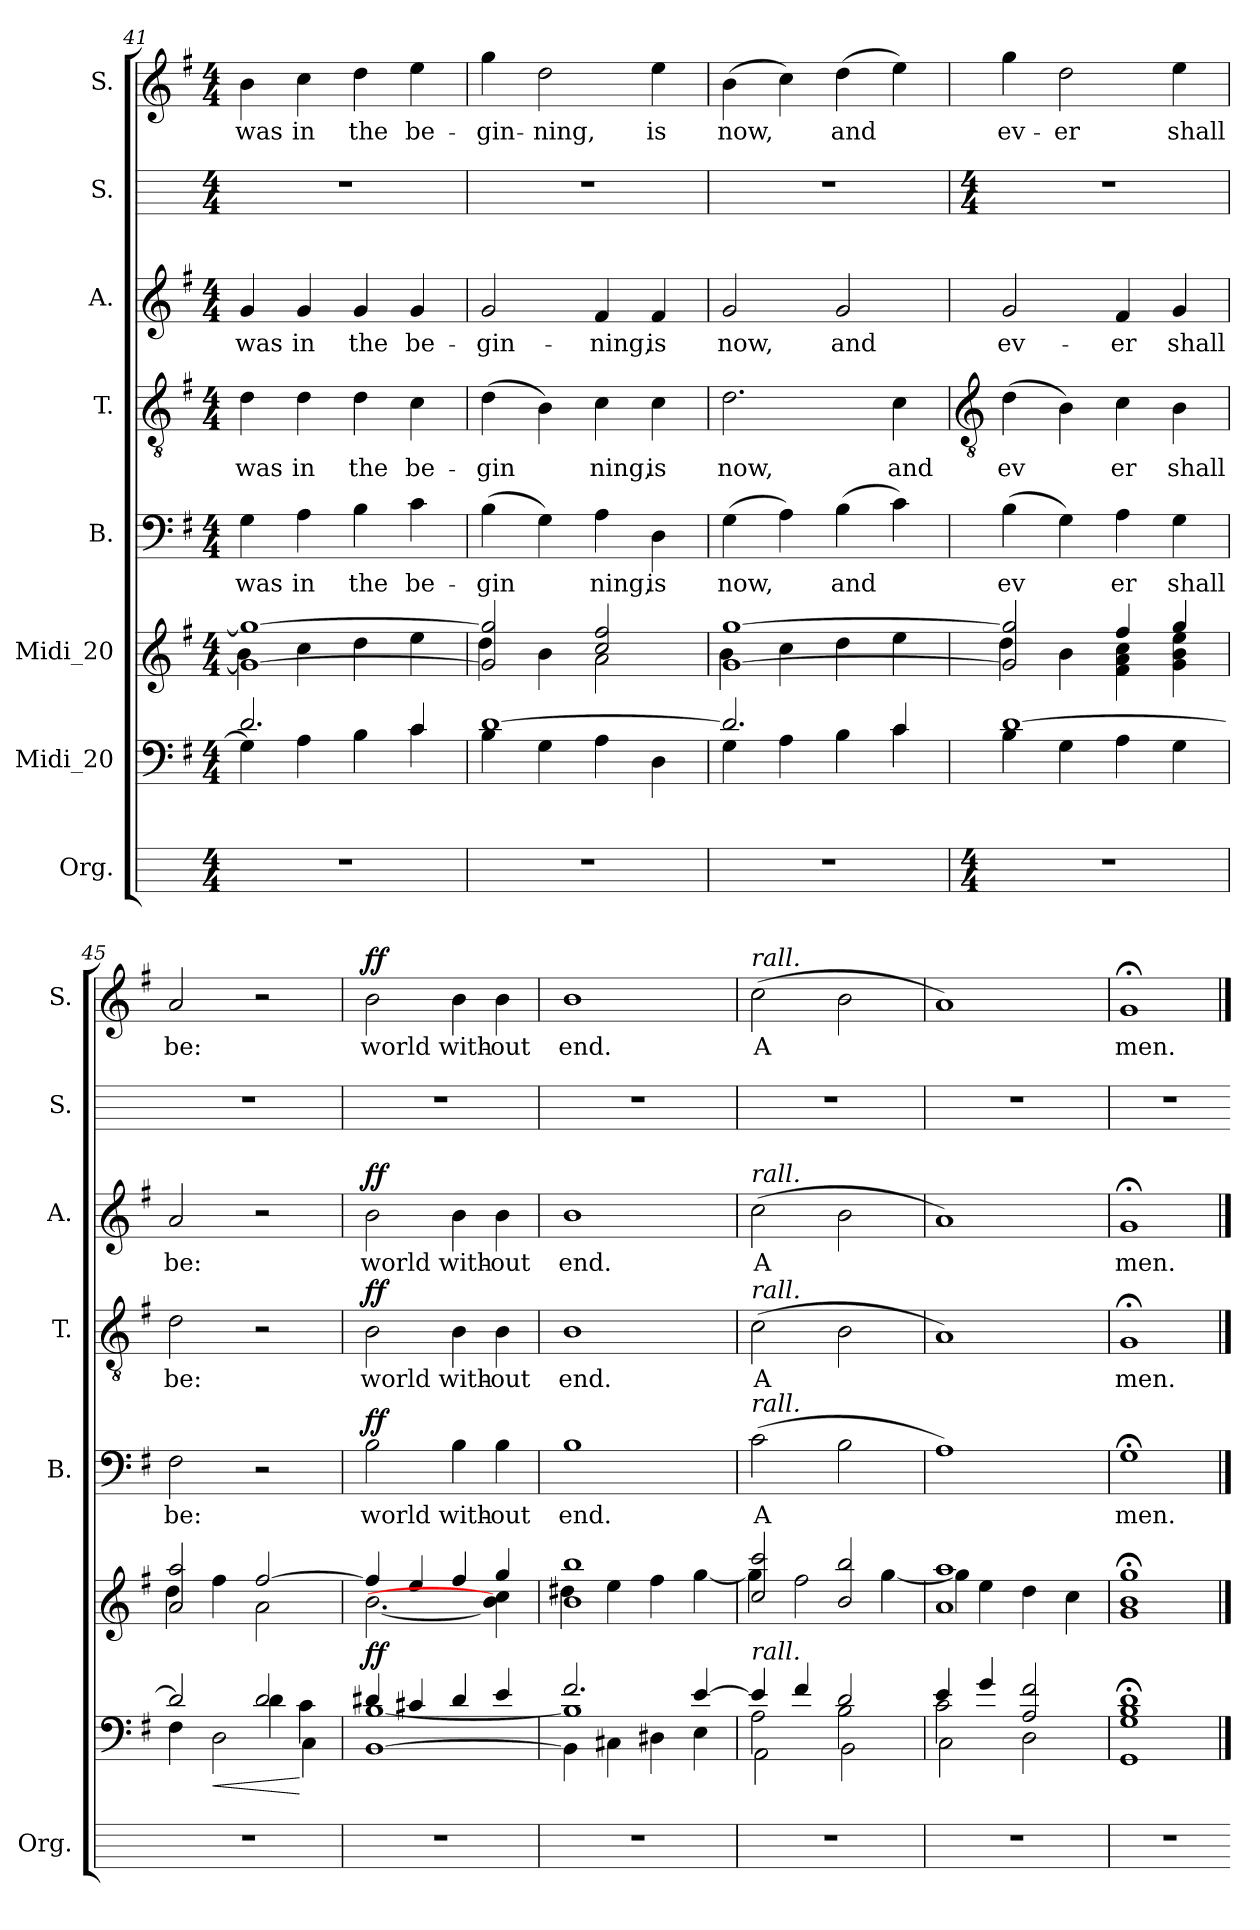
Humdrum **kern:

**kern	**kern	**dynam	**kern	**kern	**text	**dynam	**kern	**text	**dynam	**kern	**text	**dynam	**kern	**kern	**text	**dynam
*part8	*part7	*part7	*part6	*part5	*part5	*part5	*part4	*part4	*part4	*part3	*part3	*part3	*part2	*part1	*part1	*part1
*staff8	*staff7	*staff7	*staff6	*staff5	*staff5	*staff5	*staff4	*staff4	*staff4	*staff3	*staff3	*staff3	*staff2	*staff1	*staff1	*staff1
*I"Org.	*I"Midi_20	*	*I"Midi_20	*I"B.	*	*	*I"T.	*	*	*I"A.	*	*	*I"S.	*I"S.	*	*
*I'Org.	*	*	*	*I'B.	*	*	*I'T.	*	*	*I'A.	*	*	*I'S.	*I'S.	*	*
*	*clefF4	*	*clefG2	*clefF4	*	*	*clefGv2	*	*	*clefG2	*	*	*	*clefG2	*	*
*	*k[f#]	*	*k[f#]	*k[f#]	*	*	*k[f#]	*	*	*k[f#]	*	*	*	*k[f#]	*	*
*	*G:	*	*G:	*G:	*	*	*G:	*	*	*G:	*	*	*	*G:	*	*
*M4/4	*M4/4	*	*M4/4	*M4/4	*	*	*M4/4	*	*	*M4/4	*	*	*M4/4	*M4/4	*	*
=41	=41	=41	=41	=41	=41	=41	=41	=41	=41	=41	=41	=41	=41	=41	=41	=41
*	*^	*	*^	*	*	*	*	*	*	*	*	*	*	*	*	*
*	*	*^	*	*	*	*	*	*	*	*	*	*	*	*	*	*	*	*
!	!	!	!	!	!	!	!	!LO:LY:b	!	!	!LO:LY:b	!	!	!LO:LY:b	!	!	!	!LO:LY:b	!
1r	2.d/	1ryy	4G\]	.	1g/_ 1gg/_	4b\	4G	was	.	4d	was	.	4g	was	.	1r	4b	was	.
!	!	!	!	!	!	!	!	!LO:LY:b	!	!	!LO:LY:b	!	!	!LO:LY:b	!	!	!	!LO:LY:b	!
.	.	.	4A\	.	.	4cc\	4A	in	.	4d	in	.	4g	in	.	.	4cc	in	.
!	!	!	!	!	!	!	!	!LO:LY:b	!	!	!LO:LY:b	!	!	!LO:LY:b	!	!	!	!LO:LY:b	!
.	.	.	4B\	.	.	4dd\	4B	the	.	4d	the	.	4g	the	.	.	4dd	the	.
!	!	!	!	!	!	!	!	!LO:LY:b	!	!	!LO:LY:b	!	!	!LO:LY:b	!	!	!	!LO:LY:b	!
.	4c/	.	4c\	.	.	4ee\	4c	be-	.	4c	be-	.	4g	be-	.	.	4ee	be-	.
=42	=42	=42	=42	=42	=42	=42	=42	=42	=42	=42	=42	=42	=42	=42	=42	=42	=42	=42	=42
!	!	!	!	!	!	!	!	!LO:LY:b	!	!	!LO:LY:b	!	!	!LO:LY:b	!	!	!	!LO:LY:b	!
1r	[1d/	1ryy	4B\	.	2g/] 2gg/]	4dd\	(>4B	-gin	.	(>4d	-gin	.	2g	-gin-	.	1r	4gg	-gin-	.
!	!	!	!	!	!	!	!	!	!	!	!	!	!	!	!	!	!	!LO:LY:b	!
.	.	.	4G\	.	.	4b\	4G)	.	.	4B)	.	.	.	.	.	.	2dd	-ning,	.
!	!	!	!	!	!	!	!	!LO:LY:b	!	!	!LO:LY:b	!	!	!LO:LY:b	!	!	!	!	!
.	.	.	4A\	.	2cc/ 2ff#/	2a\	4A	ning,	.	4c	ning,	.	4f#	-ning,	.	.	.	.	.
!	!	!	!	!	!	!	!	!LO:LY:b	!	!	!LO:LY:b	!	!	!LO:LY:b	!	!	!	!LO:LY:b	!
.	.	.	4D\	.	.	.	4D	is	.	4c	is	.	4f#	is	.	.	4ee	is	.
=43	=43	=43	=43	=43	=43	=43	=43	=43	=43	=43	=43	=43	=43	=43	=43	=43	=43	=43	=43
!	!	!	!	!	!	!	!	!LO:LY:b	!	!	!LO:LY:b	!	!	!LO:LY:b	!	!	!	!LO:LY:b	!
1r	2.d/]	1ryy	4G\	.	[1g/ [1gg/	4b\	(>4G	now,	.	2.d	now,	.	2g	now,	.	1r	(>4b	now,	.
.	.	.	4A\	.	.	4cc\	4A)	.	.	.	.	.	.	.	.	.	4cc)	.	.
!	!	!	!	!	!	!	!	!LO:LY:b	!	!	!	!	!	!LO:LY:b	!	!	!	!LO:LY:b	!
.	.	.	4B\	.	.	4dd\	(>4B	and	.	.	.	.	2g	and	.	.	(>4dd	and	.
!	!	!	!	!	!	!	!	!	!	!	!LO:LY:b	!	!	!	!	!	!	!	!
.	4c/	.	4c\	.	.	4ee\	4c)	.	.	4c	and	.	.	.	.	.	4ee)	.	.
!!LO:LB:g=z
=44	=44	=44	=44	=44	=44	=44	=44	=44	=44	=44	=44	=44	=44	=44	=44	=44	=44	=44	=44
*	*	*	*	*	*	*	*	*	*	*clefGv2	*	*	*	*	*	*	*	*	*
*M4/4	*	*	*	*	*	*	*	*	*	*	*	*	*	*	*	*M4/4	*	*	*
!	!	!	!	!	!	!	!	!LO:LY:b	!	!	!LO:LY:b	!	!	!LO:LY:b	!	!	!	!LO:LY:b	!
1r	[1d/	1ryy	4B\	.	2g/] 2gg/]	4dd\	(>4B	ev	.	(>4d	ev	.	2g	ev-	.	1r	4gg	ev-	.
!	!	!	!	!	!	!	!	!	!	!	!	!	!	!	!	!	!	!LO:LY:b	!
.	.	.	4G\	.	.	4b\	4G)	.	.	4B)	.	.	.	.	.	.	2dd	-er	.
!	!	!	!	!	!	!	!	!LO:LY:b	!	!	!LO:LY:b	!	!	!LO:LY:b	!	!	!	!	!
.	.	.	4A\	.	4ff#/	4f#\ 4a\ 4cc\	4A	er	.	4c	er	.	4f#	-er	.	.	.	.	.
!	!	!	!	!	!	!	!	!LO:LY:b	!	!	!LO:LY:b	!	!	!LO:LY:b	!	!	!	!LO:LY:b	!
.	.	.	4G\	.	4gg/	4g\ 4b\ 4ee\	4G	shall	.	4B	shall	.	4g	shall	.	.	4ee	shall	.
=45	=45	=45	=45	=45	=45	=45	=45	=45	=45	=45	=45	=45	=45	=45	=45	=45	=45	=45	=45
!	!	!	!	!	!	!	!	!LO:LY:b	!	!	!LO:LY:b	!	!	!LO:LY:b	!	!	!	!LO:LY:b	!
1r	2d/]	2ryy	4F#\	.	2a/ 2aa/	4dd\	2F#	be:	.	2d	be:	.	2a	be:	.	1r	2a	be:	.
!	!	!	!	!LO:HP:b	!	!	!	!	!	!	!	!	!	!	!	!	!	!	!
.	.	.	2D\	<	.	4ff#\	.	.	.	.	.	.	.	.	.	.	.	.	.
.	2d/	4d\	.	.	[2ff#/	2a\	2r	.	.	2r	.	.	2r	.	.	.	2r	.	.
.	.	4c\	4C\	[	.	.	.	.	.	.	.	.	.	.	.	.	.	.	.
=46	=46	=46	=46	=46	=46	=46	=46	=46	=46	=46	=46	=46	=46	=46	=46	=46	=46	=46	=46
!	!	!	!	!LO:DY:a	!	!	!	!LO:LY:b	!LO:DY:a	!	!LO:LY:b	!LO:DY:a	!	!LO:LY:b	!LO:DY:a	!	!	!LO:LY:b	!LO:DY:a
1r	4d#X/	[1B\	[1BB\	ff	4ff#/]	[2.b\	2B	world	ff	2B	world	ff	2b	world	ff	1r	2b	world	ff
.	4c#X/	.	.	.	4ee/	.	.	.	.	.	.	.	.	.	.	.	.	.	.
!	!	!	!	!	!	!	!	!LO:LY:b	!	!	!LO:LY:b	!	!	!LO:LY:b	!	!	!	!LO:LY:b	!
.	4d#/	.	.	.	4ff#/	.	4B	with-	.	4B	with-	.	4b	with-	.	.	4b	with-	.
!	!	!	!	!	!	!	!	!LO:LY:b	!	!	!LO:LY:b	!	!	!LO:LY:b	!	!	!	!LO:LY:b	!
.	4e/	.	.	.	4gg/	4b\] 4cc#\]	4B	-out	.	4B	-out	.	4b	-out	.	.	4b	-out	.
=47	=47	=47	=47	=47	=47	=47	=47	=47	=47	=47	=47	=47	=47	=47	=47	=47	=47	=47	=47
!	!	!	!	!	!	!	!	!LO:LY:b	!	!	!LO:LY:b	!	!	!LO:LY:b	!	!	!	!LO:LY:b	!
1r	2.f#/	1B\]	4BB\]	.	1b/ 1bb/	4dd#X\	1B	end.	.	1B	end.	.	1b	end.	.	1r	1b	end.	.
.	.	.	4C#X\	.	.	4ee\	.	.	.	.	.	.	.	.	.	.	.	.	.
.	.	.	4D#X\	.	.	4ff#\	.	.	.	.	.	.	.	.	.	.	.	.	.
.	[4e/	.	4E\	.	.	[4gg\	.	.	.	.	.	.	.	.	.	.	.	.	.
=48	=48	=48	=48	=48	=48	=48	=48	=48	=48	=48	=48	=48	=48	=48	=48	=48	=48	=48	=48
!	!	!	!	!	!	!	!	!	!	!	!	!	!	!	!	!	!LO:TX:a:i:t=rall.	!	!
!	!	!	!	!	!	!	!	!	!	!	!	!	!LO:TX:a:i:t=rall.	!	!	!	!	!	!
!	!	!	!	!	!	!	!	!	!	!LO:TX:a:i:t=rall.	!	!	!	!	!	!	!	!	!
!	!	!	!	!	!	!	!LO:TX:a:i:t=rall.	!	!	!	!	!	!	!	!	!	!	!	!
!	!LO:TX:a:i:t=rall.	!	!	!	!	!	!	!	!	!	!	!	!	!	!	!	!	!	!
!	!	!	!	!	!	!	!	!LO:LY:b	!	!	!LO:LY:b	!	!	!LO:LY:b	!	!	!	!LO:LY:b	!
1r	4e/]	2A	2AA\	.	2cc/ 2ccc/	4gg\]	(>2c	A	.	(>2c	A	.	(>2cc	A	.	1r	(>2cc	A	.
.	4f#/	.	.	.	.	2ff#\	.	.	.	.	.	.	.	.	.	.	.	.	.
.	2d/	2B	2BB\	.	2b/ 2bb/	.	2B	.	.	2B	.	.	2b	.	.	.	2b	.	.
.	.	.	.	.	.	[4gg\	.	.	.	.	.	.	.	.	.	.	.	.	.
=49	=49	=49	=49	=49	=49	=49	=49	=49	=49	=49	=49	=49	=49	=49	=49	=49	=49	=49	=49
1r	4e/	2c	2C\	.	1a/ 1aa/	4gg\]	1A)	.	.	1A)	.	.	1a)	.	.	1r	1a)	.	.
.	4g/	.	.	.	.	4ee\	.	.	.	.	.	.	.	.	.	.	.	.	.
.	2A/ 2f#/	2ryy	2D\	.	.	4dd\	.	.	.	.	.	.	.	.	.	.	.	.	.
.	.	.	.	.	.	4cc\	.	.	.	.	.	.	.	.	.	.	.	.	.
=50	=50	=50	=50	=50	=50	=50	=50	=50	=50	=50	=50	=50	=50	=50	=50	=50	=50	=50	=50
!	!	!	!	!	!	!	!	!LO:LY:b	!	!	!LO:LY:b	!	!	!LO:LY:b	!	!	!	!LO:LY:b	!
1r	1G/ 1B/ 1d/	1ryy	1GG;\	.	1g/;< 1gg/;<	1b\	1G;<	men.	.	1G;<	men.	.	1g;<	men.	.	1r	1g;<	men.	.
*	*v	*v	*v	*	*	*	*	*	*	*	*	*	*	*	*	*	*	*	*
*	*	*	*v	*v	*	*	*	*	*	*	*	*	*	*	*	*	*
=	==	==	==	==	==	==	==	==	==	==	==	==	=	==	==	==
*-	*-	*-	*-	*-	*-	*-	*-	*-	*-	*-	*-	*-	*-	*-	*-	*-
